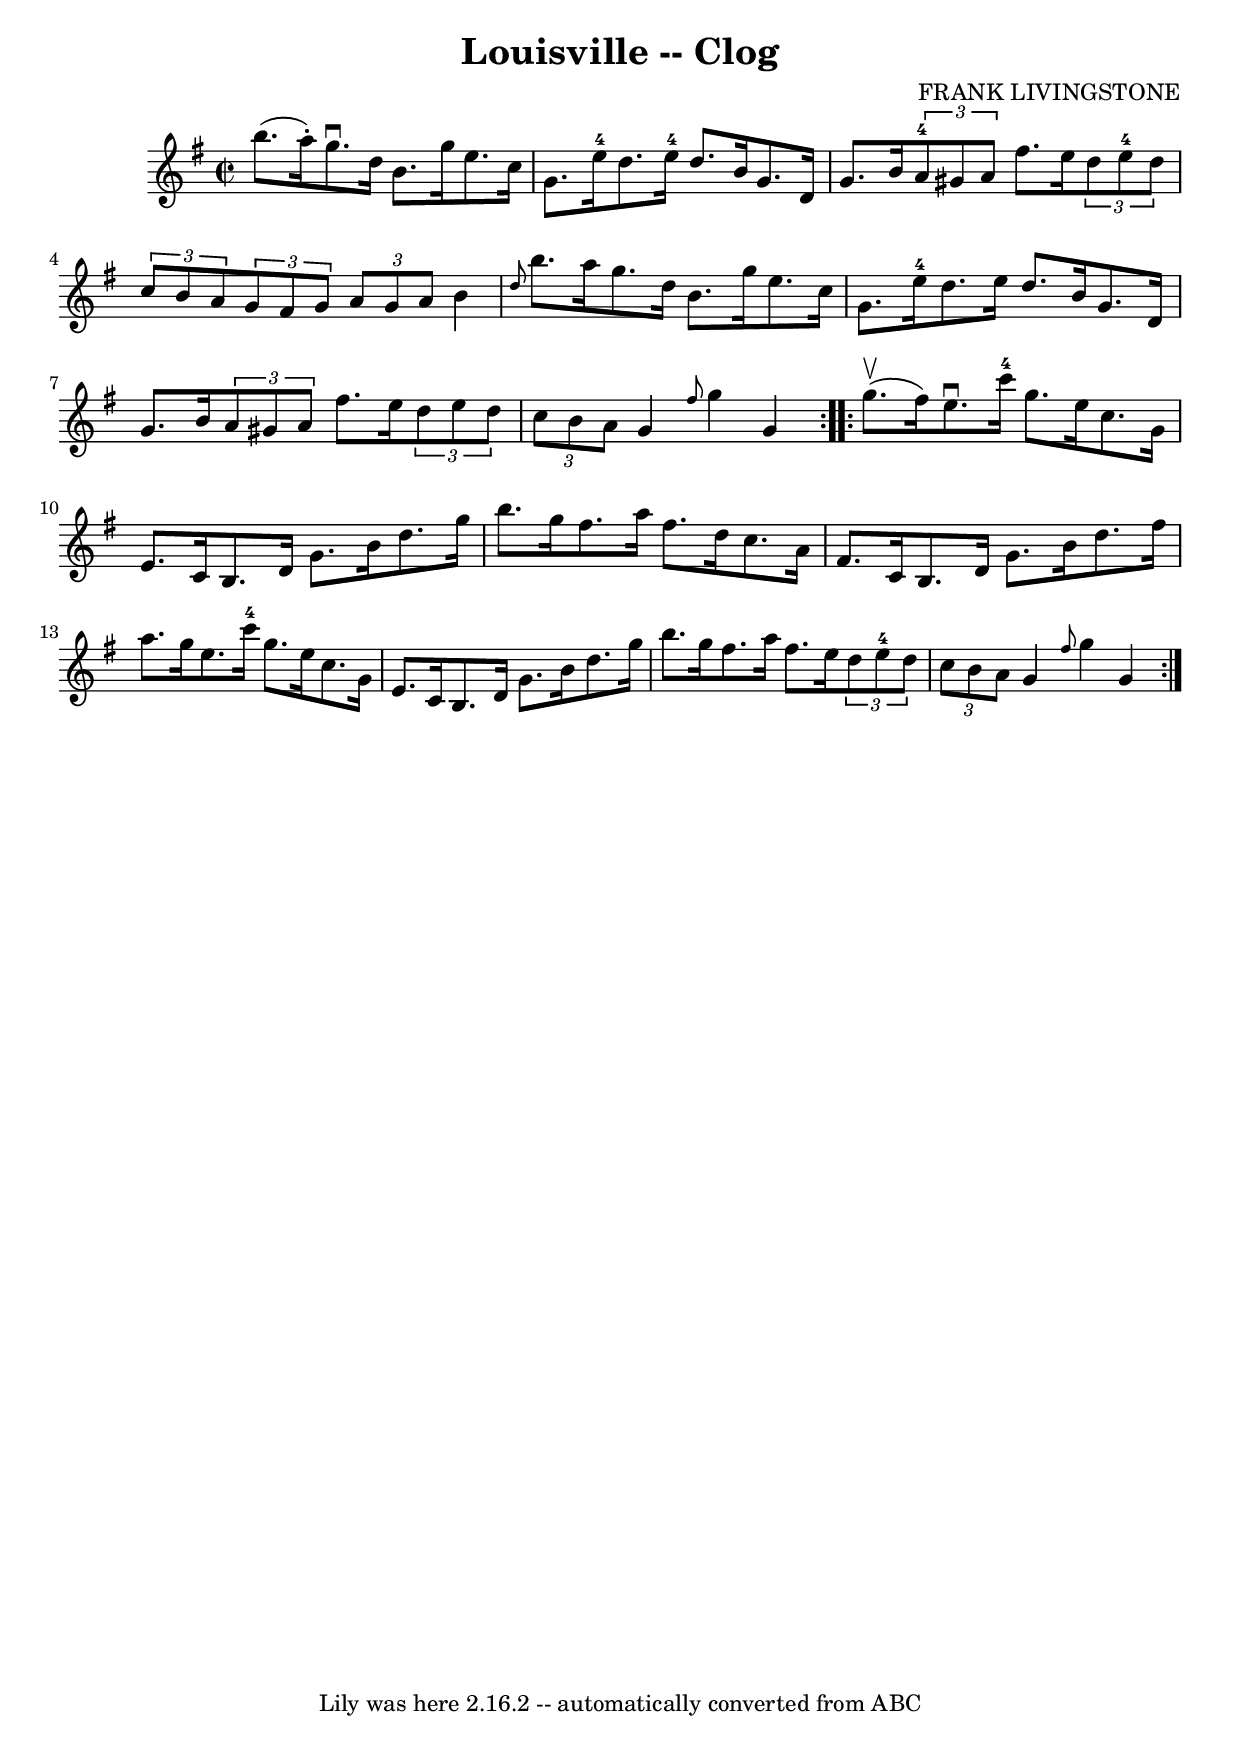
\version "2.16.2"
\include "Mammoth.ily"
\header {
  %% book = "Ryan's Mammoth Collection"
 composer = "FRANK LIVINGSTONE"
 crossRefNumber = "1"
 footnotes = "\\\\157 934"
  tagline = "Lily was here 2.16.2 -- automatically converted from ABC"
  title = "Louisville -- Clog"

}
voicedefault =  {



  \repeat volta 2 {

    \override Staff.TimeSignature #'style = #'C
    \time 2/2 
    \key g \major b''8. (a''16-.)  |
 g''8.^\downbow d''16 b'8. g''16 e''8. c''16 g'8. e''16-4    |
 d''8. e''16-4 d''8. b'16 g'8. d'16 g'8. b'16     |
    
    \times 2/3 { a'8-4 gs'8 a'8  
	       } fs''8. e''16    
    \times 2/3 { d''8 e''8-4 d''8  
	       }   \times 2/3 { c''8 b'8 a'8  
 			      }    |
    \times 2/3 { g'8 fs'8 g'8  
	       }   \times 2/3 { a'8    
				g'8 a'8  
			      } b'4  \grace { d''8   					    } b''8. a''16     |
 g''8. d''16 b'8. g''16 e''8. c''16 g'8. e''16-4    |
 d''8. e''16 d''8. b'16 g'8. d'16 g'8. b'16     |
    
    \times 2/3 { a'8 gs'8 a'8  
	       } fs''8. e''16    \times 2/3 { d''8 
					 e''8 d''8  
					     } \times 2/3 { c''8 b'8 a'8   							  }    |
 g'4  
    \grace { fs''8  
	   } g''4 g'4  
  }     
  \repeat volta 2 {
 g''8.^\upbow( fs''16)  |
 e''8.^\downbow c'''16-4 g''8. e''16 c''8. g'16 e'8. c'16     |
 b8. d'16 g'8. b'16 d''8. g''16 b''8. g''16     |
 fs''8. a''16 fs''8. d''16 c''8. a'16 fs'8. c'16     |
 b8. d'16 g'8. b'16 d''8. fs''16 a''8. g''16     |
 e''8. c'''16-4 g''8. e''16 c''8. g'16 e'8. c'16     |
 b8. d'16 g'8. b'16 d''8. g''16 b''8. g''16     |
 fs''8. a''16 
 fs''8. e''16    \times 2/3 { d''8 e''8-4 d''8  
				}   
    \times 2/3 { c''8 b'8 a'8   	       }    |
 g'4  \grace { fs''8  
		}  
 g''4 g'4  
  }   

}

\score{
  <<

    \context Staff="default"
    {
      \voicedefault 
      
    }

  >>
  \layout {
    
  }
  \midi {
  }

}
